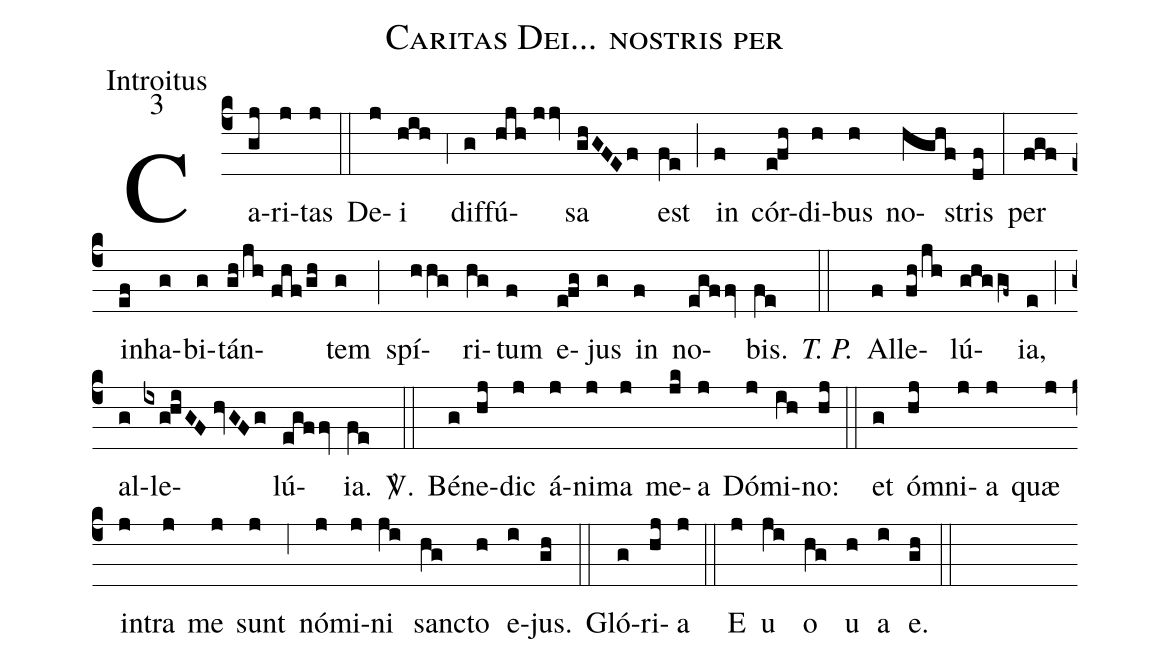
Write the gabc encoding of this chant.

name:Caritas Dei... nostris per;
office-part:Introitus;
mode:3;
%%
(c4) Ca(gj)ri(j)tas(j) (::) De(j)i(hih) (;4) dif(g)fú(hjh//jjv)sa(ghGFEf) est(fe) (;) in(f) cór(e!fh)di(h)bus(h) no(hghf)stris(df) (:) per(fgf) in(ef)ha(g)bi(g)tán(gh/jh//fhf/gh)tem(g) (;) spí(hhg)ri(hg)tum(f) e(e!fg)jus(g) in(f) no(egffv)bis.(fe) <i>T. P.</i>(::) Al(f)le(fh/jh)lú(ghggf~)ia,(e) (;) al(g)le(ixg!hiGF//hvGFg)lú(egffv)ia.(fe) <sp>V/</sp>.(::) Bé(g)ne(hj)dic(j) á(j)ni(j)ma(j) me(jk)a(j) Dó(j)mi(ih)no:(hj) (::) et(g) ó(hj)mni(j)a(j) quæ(j) in(j)tra(j) me(j) sunt(j) (;6) nó(j)mi(j)ni(ji) san(hg)cto(h) e(i)jus.(gh) (::) Gló(g)ri(hj)a(j) (::) E(j) u(ji) o(hg) u(h) a(i) e.(gh) (::)
